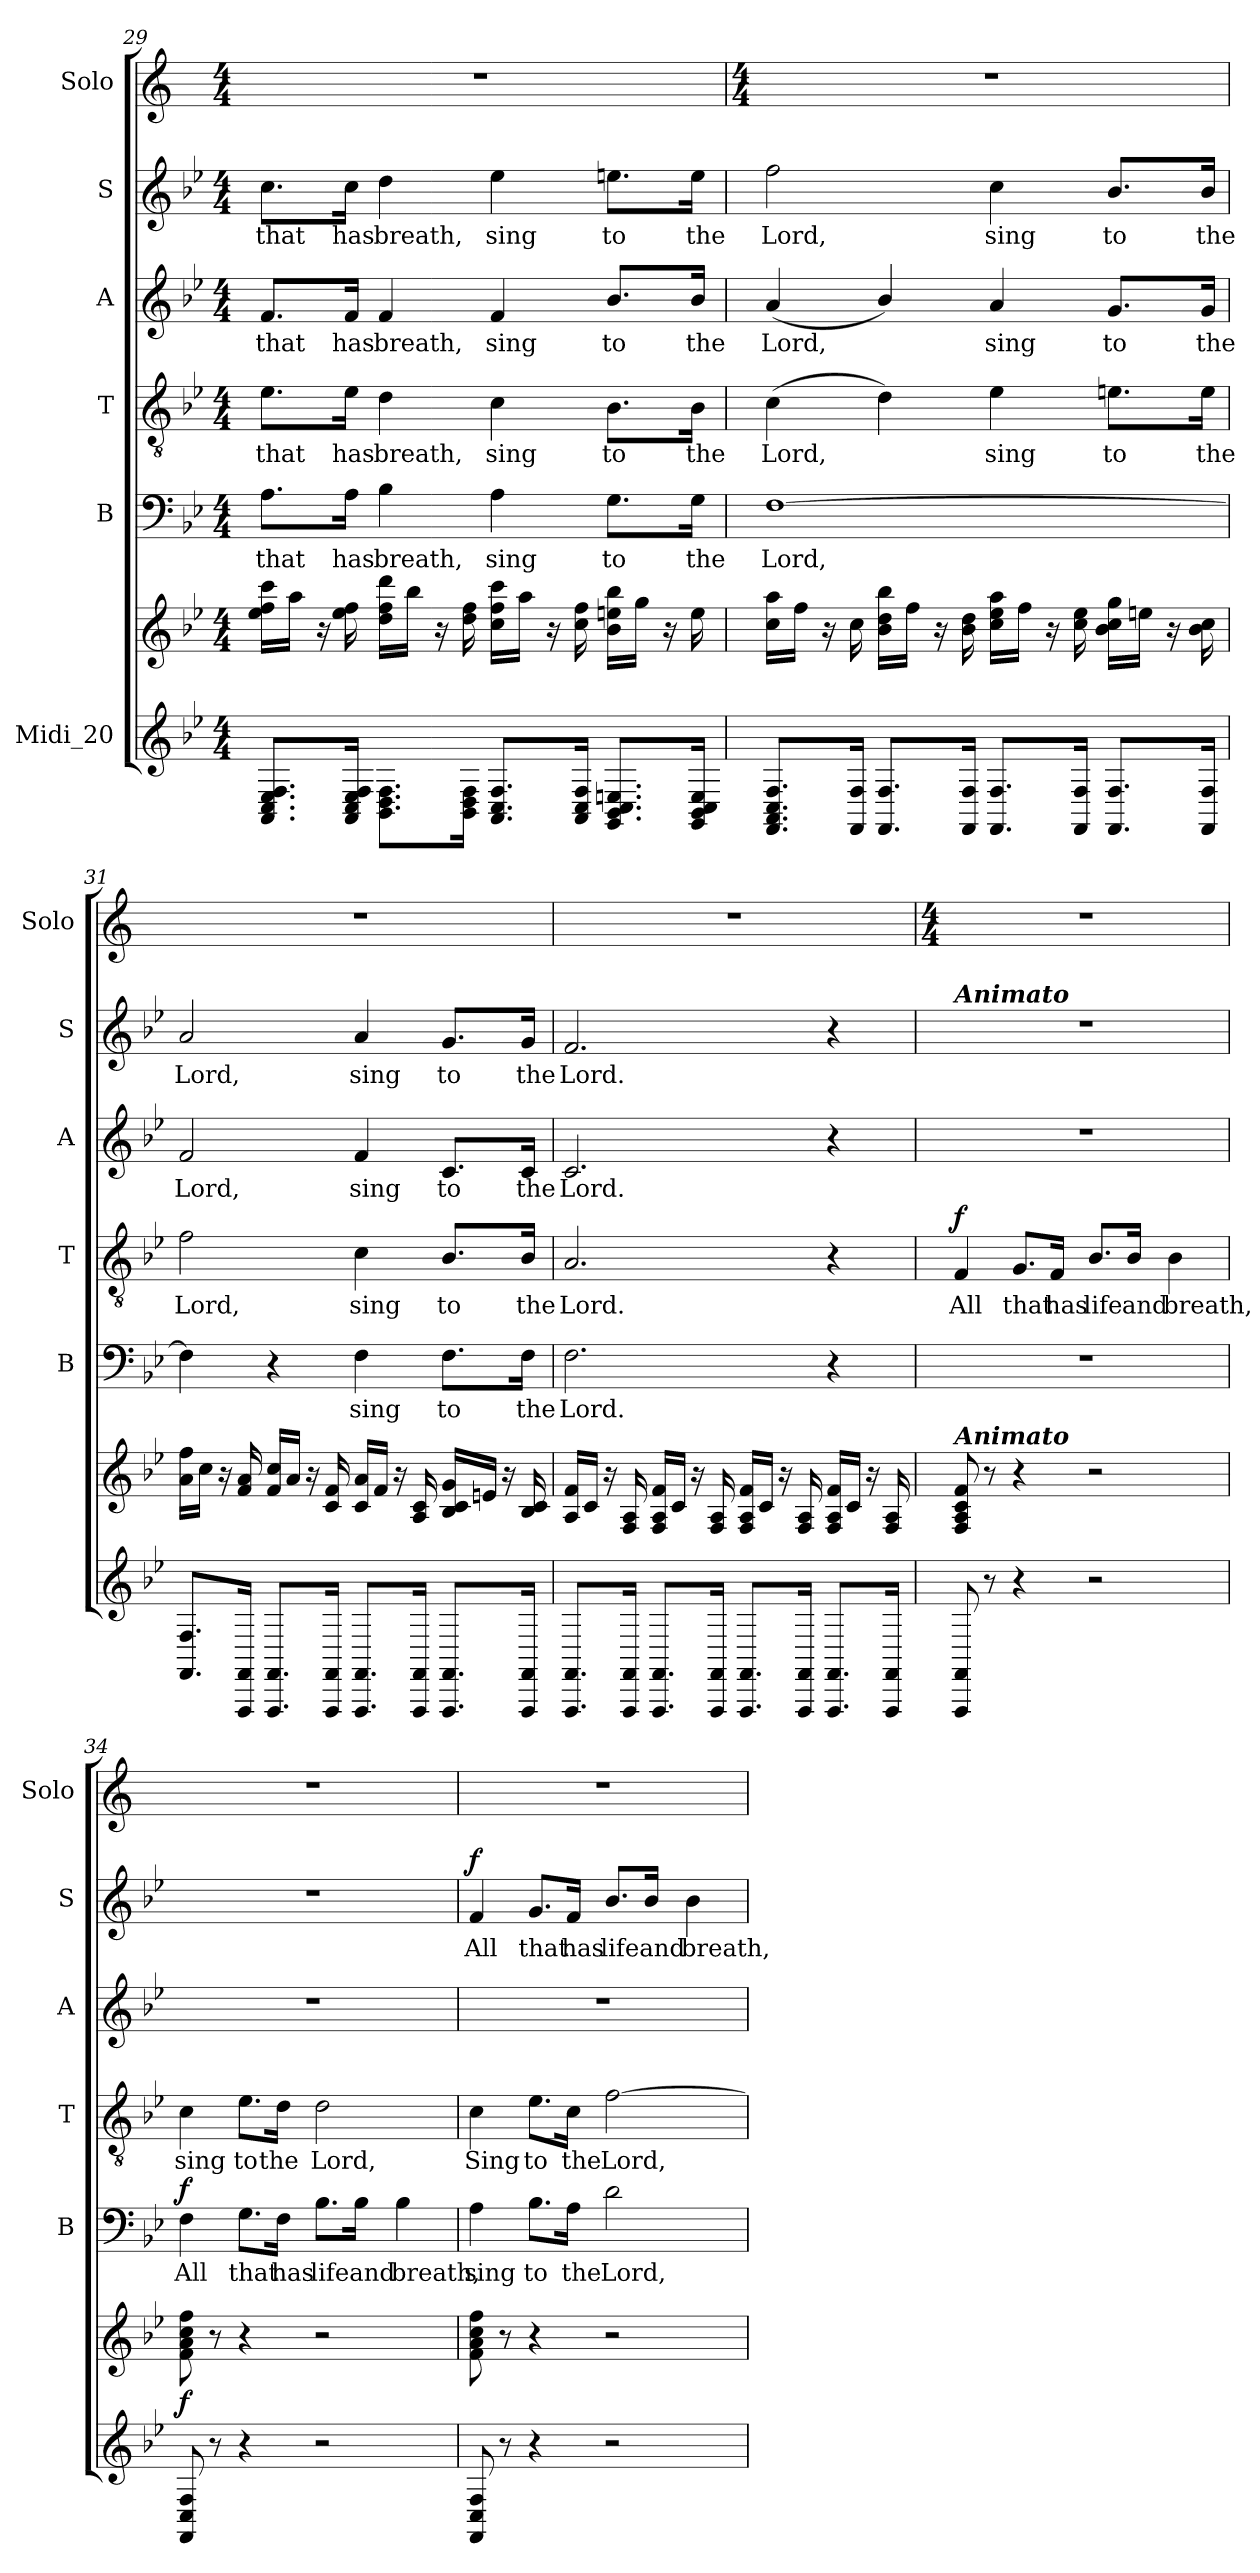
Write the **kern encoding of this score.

**kern	**kern	**dynam	**kern	**text	**dynam	**kern	**text	**dynam	**kern	**text	**kern	**text	**dynam	**kern
*part6	*part6	*part6	*part5	*part5	*part5	*part4	*part4	*part4	*part3	*part3	*part2	*part2	*part2	*part1
*staff7	*staff6	*staff6/7	*staff5	*staff5	*staff5	*staff4	*staff4	*staff4	*staff3	*staff3	*staff2	*staff2	*staff2	*staff1
*I"Midi_20	*	*	*I"B	*	*	*I"T	*	*	*I"A	*	*I"S	*	*	*I"Solo
*	*	*	*I'B	*	*	*I'T	*	*	*I'A	*	*I'S	*	*	*I'Solo
!!LO:PB:g=z
*clefG2	*clefG2	*	*clefF4	*	*	*clefGv2	*	*	*clefG2	*	*clefG2	*	*	*clefG2
*k[b-e-]	*k[b-e-]	*	*k[b-e-]	*	*	*k[b-e-]	*	*	*k[b-e-]	*	*k[b-e-]	*	*	*k[]
*M4/4	*M4/4	*	*M4/4	*	*	*M4/4	*	*	*M4/4	*	*M4/4	*	*	*M4/4
=29	=29	=29	=29	=29	=29	=29	=29	=29	=29	=29	=29	=29	=29	=29
!	!	!	!	!LO:LY:b	!	!	!LO:LY:b	!	!	!LO:LY:b	!	!LO:LY:b	!	!
8.AA/ 8.C/ 8.E-/ 8.F/L	16ee-\ 16ff\ 16ccc\LL	.	8.A\L	that	.	8.e-\L	that	.	8.f/L	that	8.cc\L	that	.	1r
.	16aa\JJ	.	.	.	.	.	.	.	.	.	.	.	.	.
.	16r	.	.	.	.	.	.	.	.	.	.	.	.	.
!	!	!	!	!LO:LY:b	!	!	!LO:LY:b	!	!	!LO:LY:b	!	!LO:LY:b	!	!
16AA/ 16C/ 16E-/ 16F/Jk	16ee-\ 16ff\	.	16A\Jk	has	.	16e-\Jk	has	.	16f/Jk	has	16cc\Jk	has	.	.
!	!	!	!	!LO:LY:b	!	!	!LO:LY:b	!	!	!LO:LY:b	!	!LO:LY:b	!	!
8.BB-\ 8.D\ 8.F\L	16dd\ 16ff\ 16ddd\LL	.	4B-\	breath,	.	4d\	breath,	.	4f/	breath,	4dd\	breath,	.	.
.	16bb-\JJ	.	.	.	.	.	.	.	.	.	.	.	.	.
.	16r	.	.	.	.	.	.	.	.	.	.	.	.	.
16BB-\ 16D\ 16F\Jk	16dd\ 16ff\	.	.	.	.	.	.	.	.	.	.	.	.	.
!	!	!	!	!LO:LY:b	!	!	!LO:LY:b	!	!	!LO:LY:b	!	!LO:LY:b	!	!
8.AA/ 8.C/ 8.F/L	16cc\ 16ff\ 16ccc\LL	.	4A\	sing	.	4c\	sing	.	4f/	sing	4ee-\	sing	.	.
.	16aa\JJ	.	.	.	.	.	.	.	.	.	.	.	.	.
.	16r	.	.	.	.	.	.	.	.	.	.	.	.	.
16AA/ 16C/ 16F/Jk	16cc\ 16ff\	.	.	.	.	.	.	.	.	.	.	.	.	.
!	!	!	!	!LO:LY:b	!	!	!LO:LY:b	!	!	!LO:LY:b	!	!LO:LY:b	!	!
8.GG/ 8.BB-/ 8.C/ 8.En/L	16b-\ 16een\ 16bb-\LL	.	8.G\L	to	.	8.B-\L	to	.	8.b-/L	to	8.een\L	to	.	.
.	16gg\JJ	.	.	.	.	.	.	.	.	.	.	.	.	.
.	16r	.	.	.	.	.	.	.	.	.	.	.	.	.
!	!	!	!	!LO:LY:b	!	!	!LO:LY:b	!	!	!LO:LY:b	!	!LO:LY:b	!	!
16GG/ 16BB-/ 16C/ 16E/Jk	16ee\	.	16G\Jk	the	.	16B-\Jk	the	.	16b-/Jk	the	16ee\Jk	the	.	.
!!LO:LB:g=z
=30	=30	=30	=30	=30	=30	=30	=30	=30	=30	=30	=30	=30	=30	=30
*	*	*	*	*	*	*	*	*	*	*	*	*	*	*M4/4
!	!	!	!	!LO:LY:b	!	!	!LO:LY:b	!	!	!LO:LY:b	!	!LO:LY:b	!	!
8.FF/ 8.AA/ 8.C/ 8.F/L	16cc\ 16aa\LL	.	[1F	Lord,	.	(>4c\	Lord,	.	(<4a/	Lord,	2ff\	Lord,	.	1r
.	16ff\JJ	.	.	.	.	.	.	.	.	.	.	.	.	.
.	16r	.	.	.	.	.	.	.	.	.	.	.	.	.
16FF/ 16F/Jk	16cc\	.	.	.	.	.	.	.	.	.	.	.	.	.
8.FF/ 8.F/L	16b-\ 16dd\ 16bb-\LL	.	.	.	.	4d\)	.	.	4b-/)	.	.	.	.	.
.	16ff\JJ	.	.	.	.	.	.	.	.	.	.	.	.	.
.	16r	.	.	.	.	.	.	.	.	.	.	.	.	.
16FF/ 16F/Jk	16b-\ 16dd\	.	.	.	.	.	.	.	.	.	.	.	.	.
!	!	!	!	!	!	!	!LO:LY:b	!	!	!LO:LY:b	!	!LO:LY:b	!	!
8.FF/ 8.F/L	16cc\ 16ee-\ 16aa\LL	.	.	.	.	4e-\	sing	.	4a/	sing	4cc\	sing	.	.
.	16ff\JJ	.	.	.	.	.	.	.	.	.	.	.	.	.
.	16r	.	.	.	.	.	.	.	.	.	.	.	.	.
16FF/ 16F/Jk	16cc\ 16ee-\	.	.	.	.	.	.	.	.	.	.	.	.	.
!	!	!	!	!	!	!	!LO:LY:b	!	!	!LO:LY:b	!	!LO:LY:b	!	!
8.FF/ 8.F/L	16b-\ 16cc\ 16gg\LL	.	.	.	.	8.en\L	to	.	8.g/L	to	8.b-/L	to	.	.
.	16een\JJ	.	.	.	.	.	.	.	.	.	.	.	.	.
.	16r	.	.	.	.	.	.	.	.	.	.	.	.	.
!	!	!	!	!	!	!	!LO:LY:b	!	!	!LO:LY:b	!	!LO:LY:b	!	!
16FF/ 16F/Jk	16b-\ 16cc\	.	.	.	.	16e\Jk	the	.	16g/Jk	the	16b-/Jk	the	.	.
=31	=31	=31	=31	=31	=31	=31	=31	=31	=31	=31	=31	=31	=31	=31
!	!	!	!	!	!	!	!LO:LY:b	!	!	!LO:LY:b	!	!LO:LY:b	!	!
8.FF/ 8.F/L	16a\ 16ff\LL	.	4F\]	.	.	2f\	Lord,	.	2f/	Lord,	2a/	Lord,	.	1r
.	16cc\JJ	.	.	.	.	.	.	.	.	.	.	.	.	.
.	16r	.	.	.	.	.	.	.	.	.	.	.	.	.
16FFF/ 16FF/Jk	16f/ 16a/	.	.	.	.	.	.	.	.	.	.	.	.	.
8.FFF/ 8.FF/L	16f/ 16cc/LL	.	4r	.	.	.	.	.	.	.	.	.	.	.
.	16a/JJ	.	.	.	.	.	.	.	.	.	.	.	.	.
.	16r	.	.	.	.	.	.	.	.	.	.	.	.	.
16FFF/ 16FF/Jk	16c/ 16f/	.	.	.	.	.	.	.	.	.	.	.	.	.
!	!	!	!	!LO:LY:b	!	!	!LO:LY:b	!	!	!LO:LY:b	!	!LO:LY:b	!	!
8.FFF/ 8.FF/L	16c/ 16a/LL	.	4F\	sing	.	4c\	sing	.	4f/	sing	4a/	sing	.	.
.	16f/JJ	.	.	.	.	.	.	.	.	.	.	.	.	.
.	16r	.	.	.	.	.	.	.	.	.	.	.	.	.
16FFF/ 16FF/Jk	16A/ 16c/	.	.	.	.	.	.	.	.	.	.	.	.	.
!	!	!	!	!LO:LY:b	!	!	!LO:LY:b	!	!	!LO:LY:b	!	!LO:LY:b	!	!
8.FFF/ 8.FF/L	16B-/ 16c/ 16g/LL	.	8.F\L	to	.	8.B-/L	to	.	8.c/L	to	8.g/L	to	.	.
.	16en/JJ	.	.	.	.	.	.	.	.	.	.	.	.	.
.	16r	.	.	.	.	.	.	.	.	.	.	.	.	.
!	!	!	!	!LO:LY:b	!	!	!LO:LY:b	!	!	!LO:LY:b	!	!LO:LY:b	!	!
16FFF/ 16FF/Jk	16B-/ 16c/	.	16F\Jk	the	.	16B-/Jk	the	.	16c/Jk	the	16g/Jk	the	.	.
!!LO:PB:g=z
=32	=32	=32	=32	=32	=32	=32	=32	=32	=32	=32	=32	=32	=32	=32
!	!	!	!	!LO:LY:b	!	!	!LO:LY:b	!	!	!LO:LY:b	!	!LO:LY:b	!	!
8.FFF/ 8.FF/L	16A/ 16f/LL	.	2.F\	Lord.	.	2.A/	Lord.	.	2.c/	Lord.	2.f/	Lord.	.	1r
.	16c/JJ	.	.	.	.	.	.	.	.	.	.	.	.	.
.	16r	.	.	.	.	.	.	.	.	.	.	.	.	.
16FFF/ 16FF/Jk	16F/ 16A/	.	.	.	.	.	.	.	.	.	.	.	.	.
8.FFF/ 8.FF/L	16F/ 16A/ 16f/LL	.	.	.	.	.	.	.	.	.	.	.	.	.
.	16c/JJ	.	.	.	.	.	.	.	.	.	.	.	.	.
.	16r	.	.	.	.	.	.	.	.	.	.	.	.	.
16FFF/ 16FF/Jk	16F/ 16A/	.	.	.	.	.	.	.	.	.	.	.	.	.
8.FFF/ 8.FF/L	16F/ 16A/ 16f/LL	.	.	.	.	.	.	.	.	.	.	.	.	.
.	16c/JJ	.	.	.	.	.	.	.	.	.	.	.	.	.
.	16r	.	.	.	.	.	.	.	.	.	.	.	.	.
16FFF/ 16FF/Jk	16F/ 16A/	.	.	.	.	.	.	.	.	.	.	.	.	.
8.FFF/ 8.FF/L	16F/ 16A/ 16f/LL	.	4r	.	.	4r	.	.	4r	.	4r	.	.	.
.	16c/JJ	.	.	.	.	.	.	.	.	.	.	.	.	.
.	16r	.	.	.	.	.	.	.	.	.	.	.	.	.
16FFF/ 16FF/Jk	16F/ 16A/	.	.	.	.	.	.	.	.	.	.	.	.	.
!!LO:LB:g=z
=33	=33	=33	=33	=33	=33	=33	=33	=33	=33	=33	=33	=33	=33	=33
*	*	*	*	*	*	*	*	*	*	*	*	*	*	*M4/4
*	*	*	*	*	*	*	*	*	*	*	*	*	*	*MM108
!	!	!	!	!	!	!	!	!	!	!	!LO:TX:a:Bi:t=Animato	!	!	!
!	!LO:TX:a:Bi:t=Animato	!	!	!	!	!	!	!	!	!	!	!	!	!
!	!	!	!	!	!	!	!LO:LY:b	!LO:DY:b	!	!	!	!	!	!
8FFF/ 8FF/	8F/ 8A/ 8c/ 8f/	.	1r	.	.	4F/	All	f	1r	.	1r	.	.	1r
8r	8r	.	.	.	.	.	.	.	.	.	.	.	.	.
!	!	!	!	!	!	!	!LO:LY:b	!	!	!	!	!	!	!
4r	4r	.	.	.	.	8.G/L	that	.	.	.	.	.	.	.
!	!	!	!	!	!	!	!LO:LY:b	!	!	!	!	!	!	!
.	.	.	.	.	.	16F/Jk	has	.	.	.	.	.	.	.
!	!	!	!	!	!	!	!LO:LY:b	!	!	!	!	!	!	!
2r	2r	.	.	.	.	8.B-/L	life	.	.	.	.	.	.	.
!	!	!	!	!	!	!	!LO:LY:b	!	!	!	!	!	!	!
.	.	.	.	.	.	16B-/Jk	and	.	.	.	.	.	.	.
!	!	!	!	!	!	!	!LO:LY:b	!	!	!	!	!	!	!
.	.	.	.	.	.	4B-\	breath,	.	.	.	.	.	.	.
=34	=34	=34	=34	=34	=34	=34	=34	=34	=34	=34	=34	=34	=34	=34
!	!	!LO:DY:b	!	!LO:LY:b	!LO:DY:b	!	!LO:LY:b	!	!	!	!	!	!	!
8FF/ 8C/ 8F/	8f\ 8a\ 8cc\ 8ff\	f	4F\	All	f	4c\	sing	.	1r	.	1r	.	.	1r
8r	8r	.	.	.	.	.	.	.	.	.	.	.	.	.
!	!	!	!	!LO:LY:b	!	!	!LO:LY:b	!	!	!	!	!	!	!
4r	4r	.	8.G\L	that	.	8.e-\L	to	.	.	.	.	.	.	.
!	!	!	!	!LO:LY:b	!	!	!LO:LY:b	!	!	!	!	!	!	!
.	.	.	16F\Jk	has	.	16d\Jk	the	.	.	.	.	.	.	.
!	!	!	!	!LO:LY:b	!	!	!LO:LY:b	!	!	!	!	!	!	!
2r	2r	.	8.B-\L	life	.	2d\	Lord,	.	.	.	.	.	.	.
!	!	!	!	!LO:LY:b	!	!	!	!	!	!	!	!	!	!
.	.	.	16B-\Jk	and	.	.	.	.	.	.	.	.	.	.
!	!	!	!	!LO:LY:b	!	!	!	!	!	!	!	!	!	!
.	.	.	4B-\	breath,	.	.	.	.	.	.	.	.	.	.
=35	=35	=35	=35	=35	=35	=35	=35	=35	=35	=35	=35	=35	=35	=35
!	!	!	!	!LO:LY:b	!	!	!LO:LY:b	!	!	!	!	!LO:LY:b	!LO:DY:b	!
8FF/ 8C/ 8F/	8f\ 8a\ 8cc\ 8ff\	.	4A\	sing	.	4c\	Sing	.	1r	.	4f/	All	f	1r
8r	8r	.	.	.	.	.	.	.	.	.	.	.	.	.
!	!	!	!	!LO:LY:b	!	!	!LO:LY:b	!	!	!	!	!LO:LY:b	!	!
4r	4r	.	8.B-\L	to	.	8.e-\L	to	.	.	.	8.g/L	that	.	.
!	!	!	!	!LO:LY:b	!	!	!LO:LY:b	!	!	!	!	!LO:LY:b	!	!
.	.	.	16A\Jk	the	.	16c\Jk	the	.	.	.	16f/Jk	has	.	.
!	!	!	!	!LO:LY:b	!	!	!LO:LY:b	!	!	!	!	!LO:LY:b	!	!
2r	2r	.	2d\	Lord,	.	[2f\	Lord,	.	.	.	8.b-/L	life	.	.
!	!	!	!	!	!	!	!	!	!	!	!	!LO:LY:b	!	!
.	.	.	.	.	.	.	.	.	.	.	16b-/Jk	and	.	.
!	!	!	!	!	!	!	!	!	!	!	!	!LO:LY:b	!	!
.	.	.	.	.	.	.	.	.	.	.	4b-\	breath,	.	.
=	=	=	=	=	=	=	=	=	=	=	=	=	=	=
*-	*-	*-	*-	*-	*-	*-	*-	*-	*-	*-	*-	*-	*-	*-
